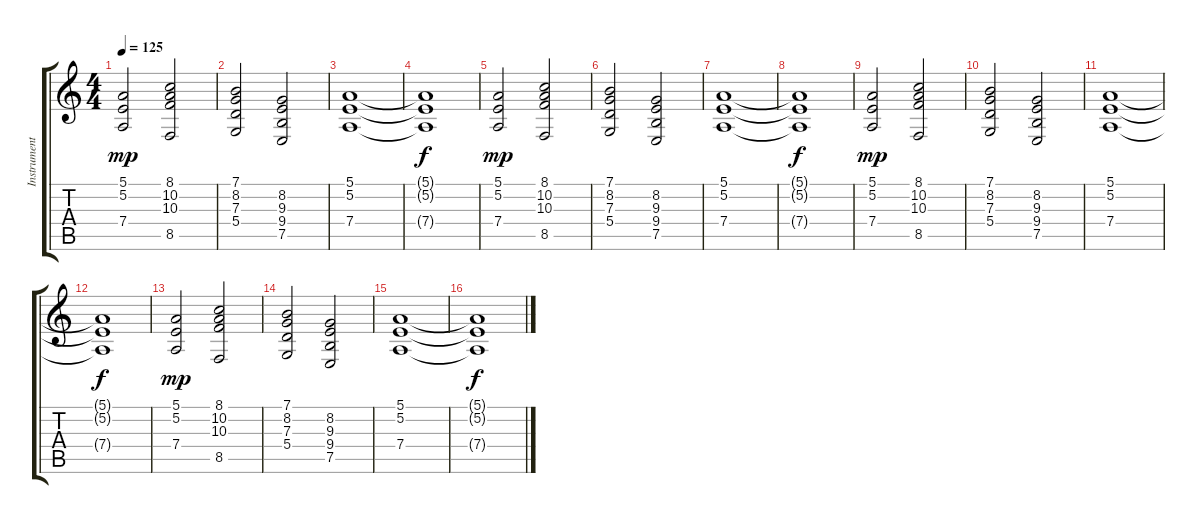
\track ("Instrument 4" "Instrument") {instrument harmonica}
\staff {score tabs}
\tuning (E4 B3 G3 D3 A2 E2) {hide}
\ts (4 4)
\tempo 125
\clef g2
\ks c
(5.1 5.2 7.4).2{dy mp} (8.1 10.2 10.3 8.5).2 |
(7.1 8.2 7.3 5.4).2 (8.2 9.3 9.4 7.5).2 |
(5.1 5.2 7.4).1 |
(5.1{t} 5.2{t} 7.4{t}).1{dy f} |
(5.1 5.2 7.4).2{dy mp} (8.1 10.2 10.3 8.5).2 |
(7.1 8.2 7.3 5.4).2 (8.2 9.3 9.4 7.5).2 |
(5.1 5.2 7.4).1 |
(5.1{t} 5.2{t} 7.4{t}).1{dy f} |
(5.1 5.2 7.4).2{dy mp} (8.1 10.2 10.3 8.5).2 |
(7.1 8.2 7.3 5.4).2 (8.2 9.3 9.4 7.5).2 |
(5.1 5.2 7.4).1 |
(5.1{t} 5.2{t} 7.4{t}).1{dy f} |
(5.1 5.2 7.4).2{dy mp} (8.1 10.2 10.3 8.5).2{volume 12} |
(7.1 8.2 7.3 5.4).2{volume 10} (8.2 9.3 9.4 7.5).2{volume 10} |
(5.1 5.2 7.4).1{volume 3} |
(5.1{t} 5.2{t} 7.4{t}).1{dy f}
